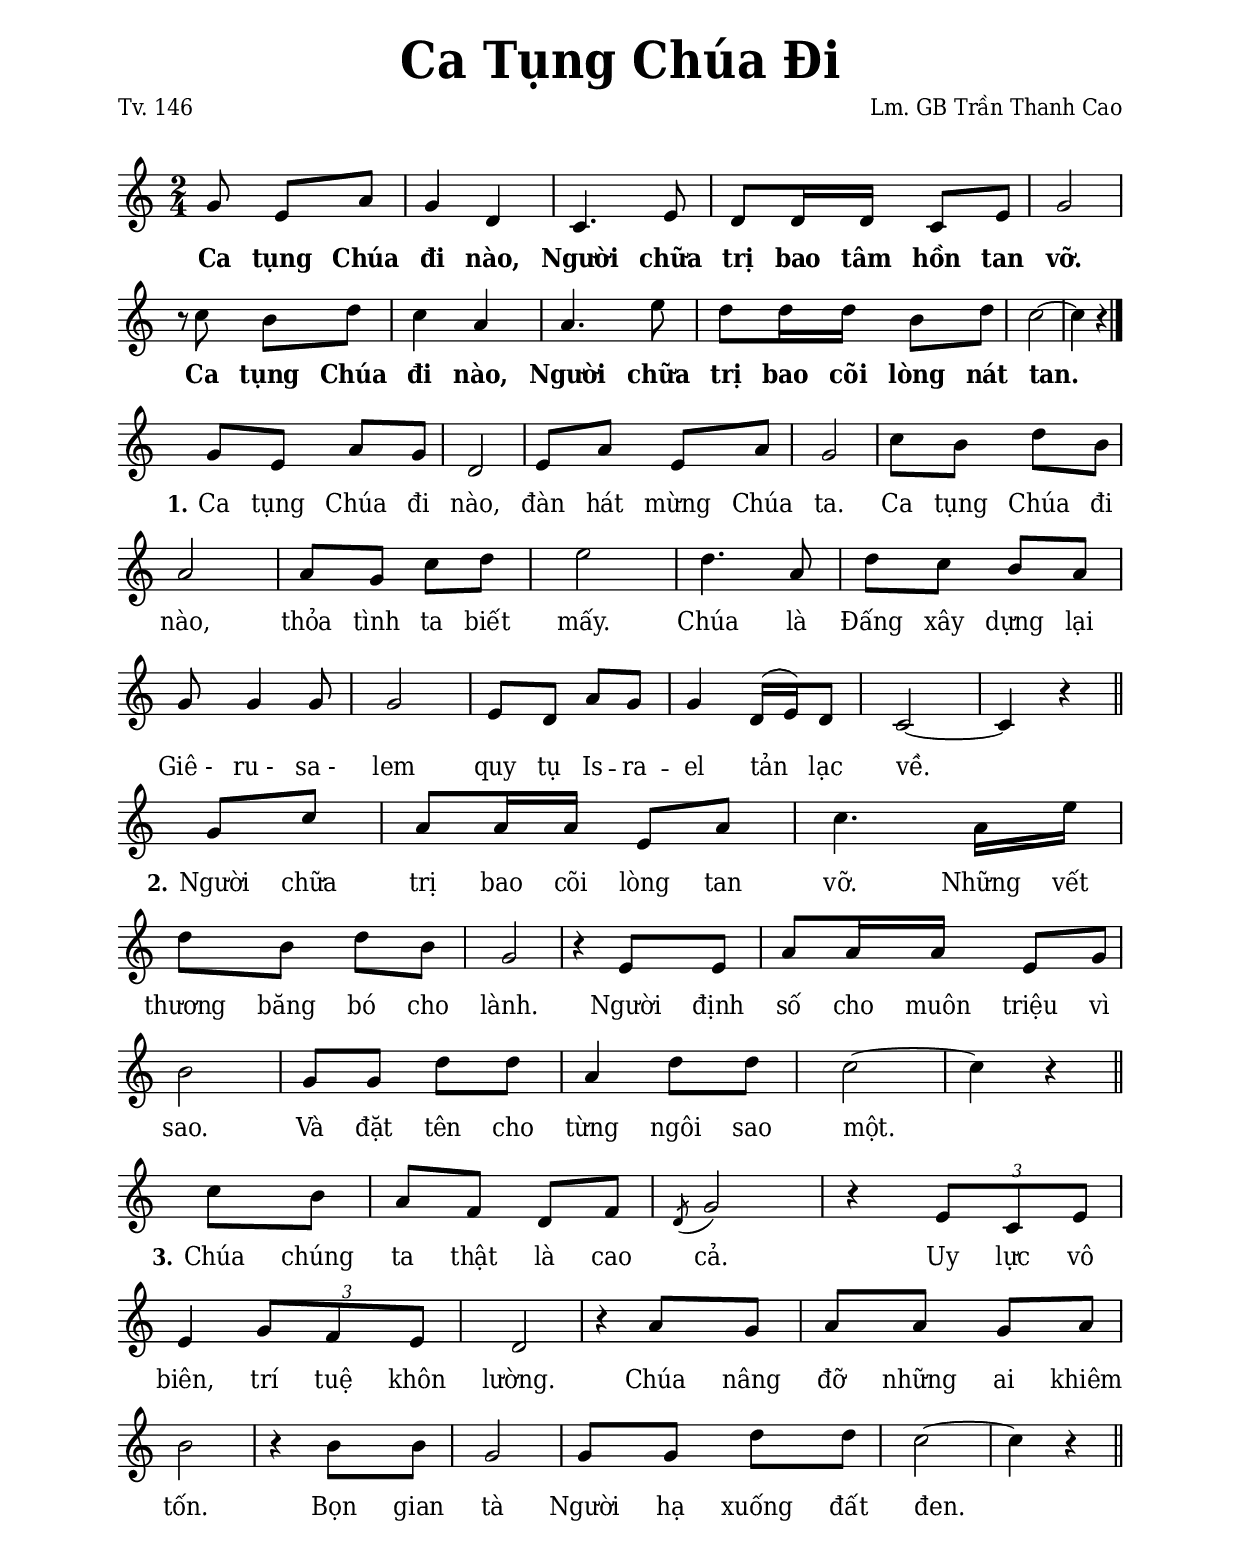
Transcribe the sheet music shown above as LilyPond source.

% Cài đặt chung
\version "2.22.1"
\include "english.ly"

\header {
 title = \markup { \fontsize #3 "Ca Tụng Chúa Đi" }
  poet = "Tv. 146"
  composer = "Lm. GB Trần Thanh Cao"
  arranger = " "
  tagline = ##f
}

% Nhạc điệp khúc
nhacDiepKhuc = \relative c'' {
  \partial 4. g8 e a |
  g4 d |
  c4. e8 |
  d d16 d  c8 e |
  g2 |
  r8 c b d |
  c4 a |
  a4. e'8 |
  d d16 d b8 d |
  c2 ~ |
  c4 r \bar "|."
}

% Nhạc phiên khúc
nhacPhienKhucMot = \relative c'' {
  g8 e a g |
  d2 |
  e8 a e a |
  g2 |
  c8 b d b |
  a2 |
  a8 g c d |
  e2 |
  d4. a8 |
  d8 c b a |
  g8 g4 g8 |
  g2 |
  e8 d a' g |
  g4 d16 ^(e) d8 |
  c2 ~ |
  c4 r \bar "||"
}

nhacPhienKhucHai = \relative c'' {
  \partial 4 g8 c |
  a a16 a e8 a |
  c4. a16 e' |
  d8 b d b |
  g2 |
  r4 e8 e |
  a a16 a e8 g |
  b2 |
  g8 g d' d |
  a4 d8 d |
  c2 ~ |
  c4 r \bar "||"
}

nhacPhienKhucBa = \relative c'' {
  \partial 4 c8 b |
  a f d f |
  \acciaccatura d8 g2 |
  r4 \tuplet 3/2 { e8 c e } |
  e4 \tuplet 3/2 { g8 f e } |
  d2 |
  r4 a'8 g |
  a a g a |
  b2 |
  r4 b8 b |
  g2 |
  g8 g d' d |
  c2 ~ |
  c4 r \bar "||"
}

% Lời điệp khúc
loiDiepKhuc = \lyricmode {
  Ca tụng Chúa đi nào, Người chữa trị bao tâm hồn tan vỡ.
  Ca tụng Chúa đi nào, Người chữa trị bao cõi lòng nát tan.
}

% Lời phiên khúc
loiPhienKhucMot = \lyricmode {
  \set stanza = #"1."
  Ca tụng Chúa đi nào, đàn hát mừng Chúa ta.
  Ca tụng Chúa đi nào, thỏa tình ta biết mấy.
  Chúa là Đấng xây dựng lại "Giê -" "ru -" "sa -" lem
  quy tụ Is -- ra -- el tản lạc về.
}

loiPhienKhucHai = \lyricmode {
  \set stanza = #"2."
  Người chữa trị bao cõi lòng tan vỡ.
  Những vết thương băng bó cho lành.
  Người định số cho muôn triệu vì sao.
  Và đặt tên cho từng ngôi sao một.
}

loiPhienKhucBa = \lyricmode {
  \set stanza = #"3."
  Chúa chúng ta thật là cao cả.
  Uy lực vô biên, trí tuệ khôn lường.
  Chúa nâng đỡ những ai khiêm tốn.
  Bọn gian tà Người hạ xuống đất đen.
}


% Dàn trang
\paper {
  #(set-paper-size "a4")
  top-margin = 20\mm
  bottom-margin = 10\mm
  left-margin = 20\mm
  right-margin = 20\mm
  indent = #0
  #(define fonts
    (make-pango-font-tree
      "Deja Vu Serif Condensed"
      "Deja Vu Serif Condensed"
      "Deja Vu Serif Condensed"
      (/ 20 20)))
  page-count = #1
  system-system-spacing = #'((basic-distance . 12)
                             (minimum-distance . 12)
                             (padding . 1))
  score-system-spacing = #'((basic-distance . 12)
                             (minimum-distance . 12)
                             (padding . 1))
}

% Thiết lập tông và nhịp
TongNhip = { \key c \major \time 2/4 }

\score {
  \new ChoirStaff <<
    \new Staff = diepKhuc \with {
        \consists "Merge_rests_engraver"
        %\magnifyStaff #(magstep +1)
      }
      <<
      \new Voice = beSop {
        \TongNhip \nhacDiepKhuc
      }
    >>
    \new Lyrics \with {
          \override VerticalAxisGroup.
            nonstaff-relatedstaff-spacing.padding = #1.2
          \override VerticalAxisGroup.
            nonstaff-unrelatedstaff-spacing.padding = #1
        }
        \lyricsto beSop \loiDiepKhuc
  >>
  \layout {
    \override Lyrics.LyricText.font-series = #'bold
    %\override Lyrics.LyricText.font-size = #+2
    \override Lyrics.LyricSpace.minimum-distance = #2
    \override Score.BarNumber.break-visibility = ##(#f #f #f)
    \override Score.SpacingSpanner.uniform-stretching = ##t
  }
}

\score {
  \new ChoirStaff <<
    \new Staff = phienKhuc \with {
        %\magnifyStaff #(magstep +1)
      }
      <<
      \new Voice = beSop {
        \key c \major \time 2/4 \nhacPhienKhucMot
      }
    >>
    \new Lyrics \with {
          \override VerticalAxisGroup.
            nonstaff-relatedstaff-spacing.padding = #1.5
          \override VerticalAxisGroup.
            nonstaff-unrelatedstaff-spacing.padding = #1
        }
        \lyricsto beSop \loiPhienKhucMot
  >>
  \layout {
    \override Staff.TimeSignature.transparent = ##t
    %\override Lyrics.LyricText.font-size = #+2
    \override Lyrics.LyricSpace.minimum-distance = #2
    \override Score.BarNumber.break-visibility = ##(#f #f #f)
    \override Score.SpacingSpanner.uniform-stretching = ##t
  } 
}

\score {
  \new ChoirStaff <<
    \new Staff = phienKhuc \with {
        %\magnifyStaff #(magstep +1)
      }
      <<
      \new Voice = beSop {
        \key c \major \time 2/4 \nhacPhienKhucHai
      }
    >>
    \new Lyrics \with {
          \override VerticalAxisGroup.
            nonstaff-relatedstaff-spacing.padding = #1.5
          \override VerticalAxisGroup.
            nonstaff-unrelatedstaff-spacing.padding = #1
        }
        \lyricsto beSop \loiPhienKhucHai
  >>
  \layout {
    \override Staff.TimeSignature.transparent = ##t
    %\override Lyrics.LyricText.font-size = #+2
    \override Lyrics.LyricSpace.minimum-distance = #3
    \override Score.BarNumber.break-visibility = ##(#f #f #f)
    \override Score.SpacingSpanner.uniform-stretching = ##t
  } 
}

\score {
  \new ChoirStaff <<
    \new Staff = phienKhuc \with {
        %\magnifyStaff #(magstep +1)
      }
      <<
      \new Voice = beSop {
        \key c \major \time 2/4 \nhacPhienKhucBa
      }
    >>
    \new Lyrics \with {
          \override VerticalAxisGroup.
            nonstaff-relatedstaff-spacing.padding = #1.5
          \override VerticalAxisGroup.
            nonstaff-unrelatedstaff-spacing.padding = #1
        }
        \lyricsto beSop \loiPhienKhucBa
  >>
  \layout {
    \override Staff.TimeSignature.transparent = ##t
    %\override Lyrics.LyricText.font-size = #+2
    \override Lyrics.LyricSpace.minimum-distance = #3.5
    \override Score.BarNumber.break-visibility = ##(#f #f #f)
    \override Score.SpacingSpanner.uniform-stretching = ##t
  } 
}
